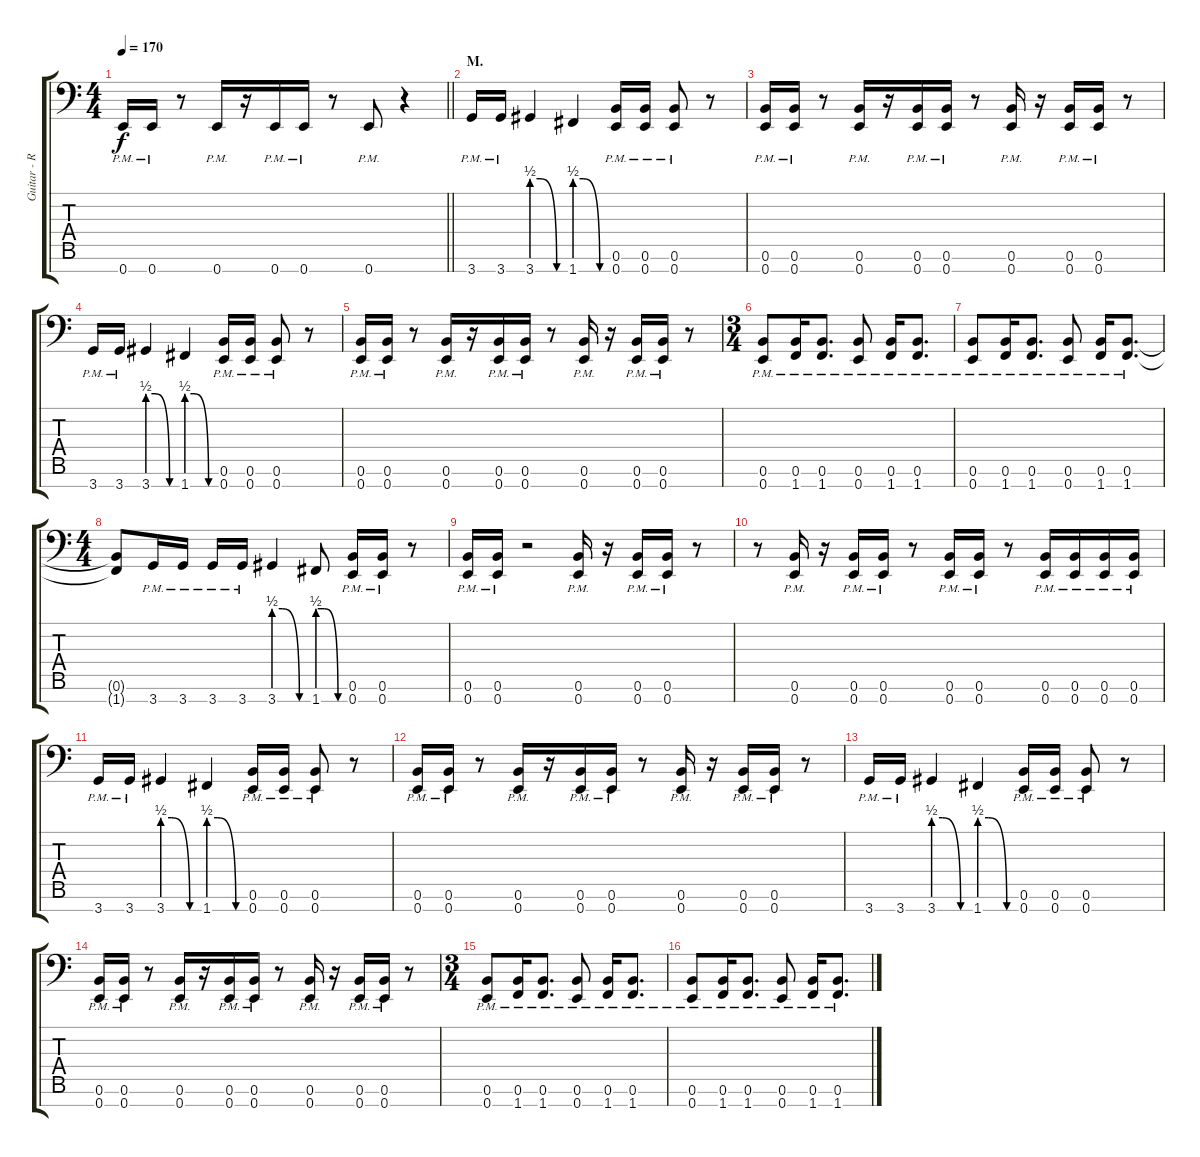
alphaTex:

\track ("Guitar - Right" "Guitar - R") {instrument distortionguitar}
\staff {score tabs}
\tuning (E4 B3 Gb3 B2 E2 B1 E1) {hide}
\ts (4 4)
\tempo 170
\clef f4
\barLineRight lightlight
\ks c
0.7{pm}.16{dy f} 0.7{pm}.16 r.8 0.7{pm}.16 r.16 0.7{pm}.16 0.7{pm}.16 r.8 0.7{pm}.8 r.4 |
\section ("" "M.")
3.7{pm}.16 3.7{pm}.16 3.7{be (custom 0 2 15 2 45 0 60 0)}.4 1.7{be (custom 0 2 15 2 45 0 60 0)}.4 (0.6{pm} 0.7{pm}).16 (0.6{pm} 0.7{pm}).16 (0.6{pm} 0.7{pm}).8 r.8 |
(0.6{pm} 0.7{pm}).16 (0.6{pm} 0.7{pm}).16 r.8 (0.6{pm} 0.7{pm}).16 r.16 (0.6{pm} 0.7{pm}).16 (0.6{pm} 0.7{pm}).16 r.8 (0.6{pm} 0.7{pm}).16 r.16 (0.6{pm} 0.7{pm}).16 (0.6{pm} 0.7{pm}).16 r.8 |
3.7{pm}.16 3.7{pm}.16 3.7{be (custom 0 2 15 2 45 0 60 0)}.4 1.7{be (custom 0 2 15 2 45 0 60 0)}.4 (0.6{pm} 0.7{pm}).16 (0.6{pm} 0.7{pm}).16 (0.6{pm} 0.7{pm}).8 r.8 |
(0.6{pm} 0.7{pm}).16 (0.6{pm} 0.7{pm}).16 r.8 (0.6{pm} 0.7{pm}).16 r.16 (0.6{pm} 0.7{pm}).16 (0.6{pm} 0.7{pm}).16 r.8 (0.6{pm} 0.7{pm}).16 r.16 (0.6{pm} 0.7{pm}).16 (0.6{pm} 0.7{pm}).16 r.8 |
\ts (3 4)
(0.6{pm} 0.7{pm}).8 (0.6{pm} 1.7{pm}).16 (0.6{pm} 1.7{pm}).8{d} (0.6{pm} 0.7{pm}).8 (0.6{pm} 1.7{pm}).16 (0.6{pm} 1.7{pm}).8{d} |
(0.6{pm} 0.7{pm}).8 (0.6{pm} 1.7{pm}).16 (0.6{pm} 1.7{pm}).8{d} (0.6{pm} 0.7{pm}).8 (0.6{pm} 1.7{pm}).16 (0.6{pm} 1.7{pm}).8{d} |
\ts (4 4)
(0.6{t} 1.7{t}).8 3.7{pm}.16 3.7{pm}.16 3.7{pm}.16 3.7{pm}.16 3.7{be (custom 0 2 15 2 45 0 60 0)}.4 1.7{be (custom 0 2 15 2 45 0 60 0)}.8 (0.6{pm} 0.7{pm}).16 (0.6{pm} 0.7{pm}).16 r.8 |
(0.6{pm} 0.7{pm}).16 (0.6{pm} 0.7{pm}).16 r.2 (0.6{pm} 0.7{pm}).16 r.16 (0.6{pm} 0.7{pm}).16 (0.6{pm} 0.7{pm}).16 r.8 |
r.8 (0.6{pm} 0.7{pm}).16 r.16 (0.6{pm} 0.7{pm}).16 (0.6{pm} 0.7{pm}).16 r.8 (0.6{pm} 0.7{pm}).16 (0.6{pm} 0.7{pm}).16 r.8 (0.6{pm} 0.7{pm}).16 (0.6{pm} 0.7{pm}).16 (0.6{pm} 0.7{pm}).16 (0.6{pm} 0.7{pm}).16 |
3.7{pm}.16 3.7{pm}.16 3.7{be (custom 0 2 15 2 45 0 60 0)}.4 1.7{be (custom 0 2 15 2 45 0 60 0)}.4 (0.6{pm} 0.7{pm}).16 (0.6{pm} 0.7{pm}).16 (0.6{pm} 0.7{pm}).8 r.8 |
(0.6{pm} 0.7{pm}).16 (0.6{pm} 0.7{pm}).16 r.8 (0.6{pm} 0.7{pm}).16 r.16 (0.6{pm} 0.7{pm}).16 (0.6{pm} 0.7{pm}).16 r.8 (0.6{pm} 0.7{pm}).16 r.16 (0.6{pm} 0.7{pm}).16 (0.6{pm} 0.7{pm}).16 r.8 |
3.7{pm}.16 3.7{pm}.16 3.7{be (custom 0 2 15 2 45 0 60 0)}.4 1.7{be (custom 0 2 15 2 45 0 60 0)}.4 (0.6{pm} 0.7{pm}).16 (0.6{pm} 0.7{pm}).16 (0.6{pm} 0.7{pm}).8 r.8 |
(0.6{pm} 0.7{pm}).16 (0.6{pm} 0.7{pm}).16 r.8 (0.6{pm} 0.7{pm}).16 r.16 (0.6{pm} 0.7{pm}).16 (0.6{pm} 0.7{pm}).16 r.8 (0.6{pm} 0.7{pm}).16 r.16 (0.6{pm} 0.7{pm}).16 (0.6{pm} 0.7{pm}).16 r.8 |
\ts (3 4)
(0.6{pm} 0.7{pm}).8 (0.6{pm} 1.7{pm}).16 (0.6{pm} 1.7{pm}).8{d} (0.6{pm} 0.7{pm}).8 (0.6{pm} 1.7{pm}).16 (0.6{pm} 1.7{pm}).8{d} |
(0.6{pm} 0.7{pm}).8 (0.6{pm} 1.7{pm}).16 (0.6{pm} 1.7{pm}).8{d} (0.6{pm} 0.7{pm}).8 (0.6{pm} 1.7{pm}).16 (0.6{pm} 1.7{pm}).8{d}
